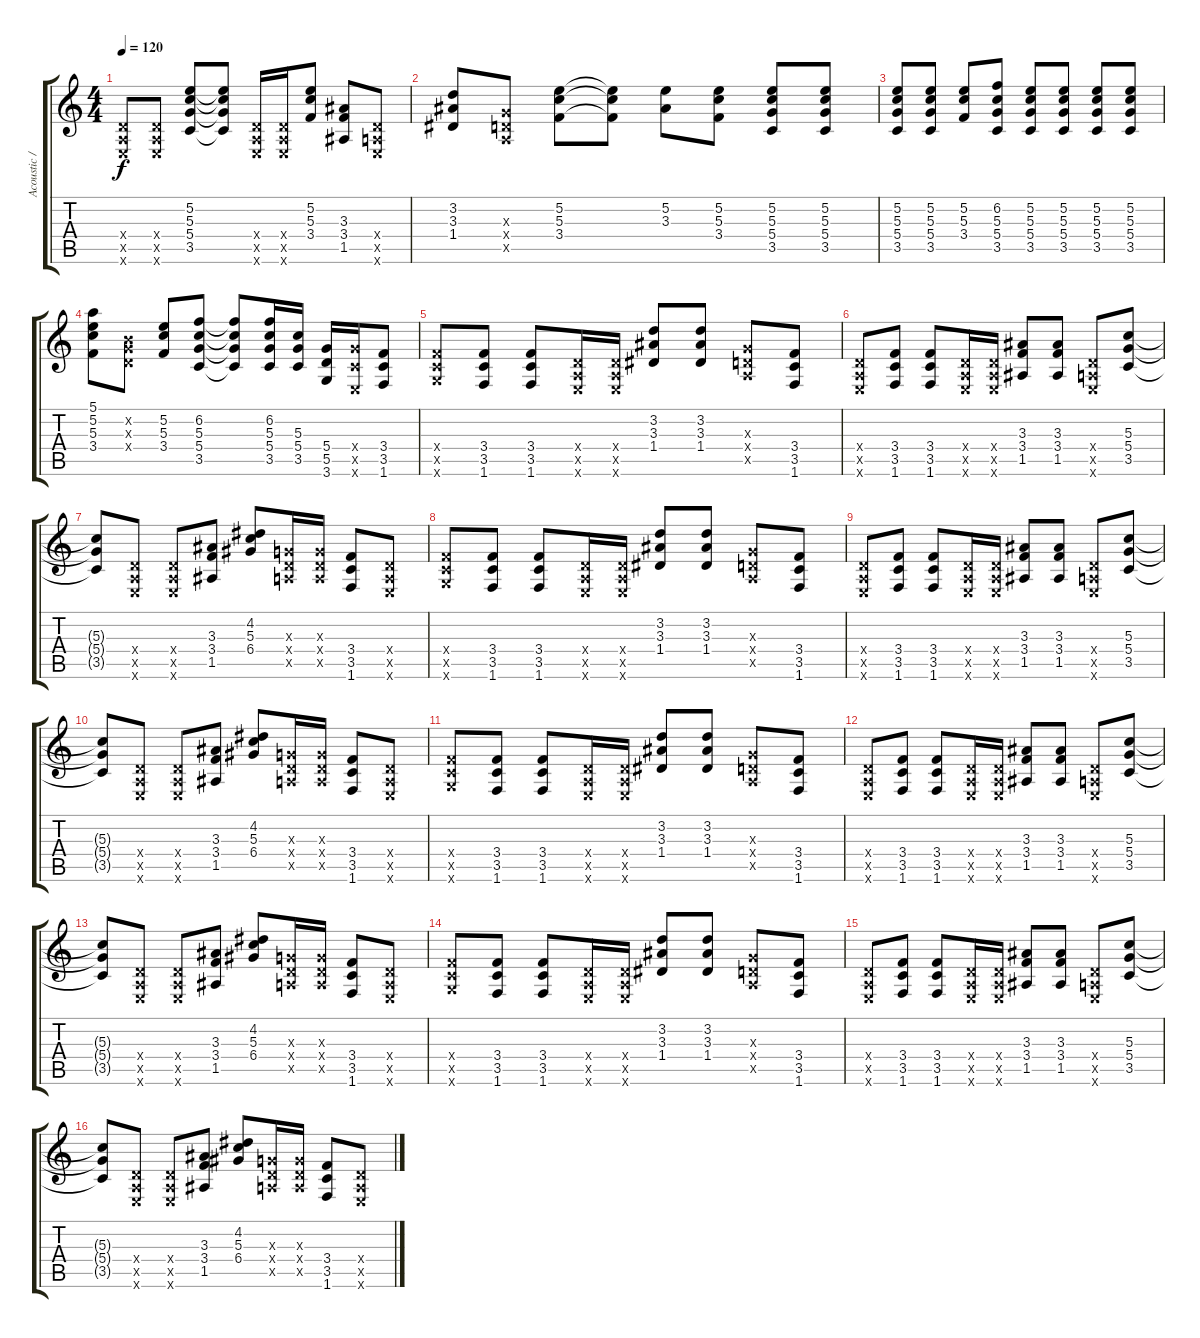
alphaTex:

\track ("Acoustic / Electric Guitar" "Acoustic /") {instrument acousticguitarsteel}
\staff {score tabs}
\tuning (E4 B3 G3 D3 A2 E2) {hide}
\ts (4 4)
\tempo 120
\clef g2
\ks c
(0.4{x} 0.5{x} 0.6{x}).8{dy f} (0.4{x} 0.5{x} 0.6{x}).8 (5.2 5.3 5.4 3.5).8 (5.2{t} 5.3{t} 5.4{t} 3.5{t}).8 (0.4{x} 0.5{x} 0.6{x}).16 (0.4{x} 0.5{x} 0.6{x}).16 (5.2 5.3 3.4).8 (3.3 3.4 1.5).8 (0.4{x} 0.5{x} 0.6{x}).8 |
(3.2 3.3 1.4).8 (0.3{x} 0.4{x} 0.5{x}).8 (5.2 5.3 3.4).8 (5.2{t} 5.3{t} 3.4{t}).8 (5.2 3.3).8 (5.2 5.3 3.4).8 (5.2 5.3 5.4 3.5).8 (5.2 5.3 5.4 3.5).8 |
(5.2 5.3 5.4 3.5).8 (5.2 5.3 5.4 3.5).8 (5.2 5.3 3.4).8 (6.2 5.3 5.4 3.5).8 (5.2 5.3 5.4 3.5).8 (5.2 5.3 5.4 3.5).8 (5.2 5.3 5.4 3.5).8 (5.2 5.3 5.4 3.5).8 |
(5.1 5.2 5.3 3.4).8 (0.2{x} 0.3{x} 0.4{x}).8 (5.2 5.3 3.4).8 (6.2 5.3 5.4 3.5).8 (6.2{t} 5.3{t} 5.4{t} 3.5{t}).8 (6.2 5.3 5.4 3.5).16 (5.3 5.4 3.5).16 (5.4 5.5 3.6).16 (5.4{x} 3.5{x} 0.6{x}).16 (3.4 3.5 1.6).8 |
(3.4{x} 3.5{x} 3.6{x}).8{instrument acousticguitarsteel} (3.4 3.5 1.6).8 (3.4 3.5 1.6).8 (0.4{x} 0.5{x} 0.6{x}).16 (0.4{x} 0.5{x} 0.6{x}).16 (3.2 3.3 1.4).8 (3.2 3.3 1.4).8 (0.3{x} 0.4{x} 0.5{x}).8 (3.4 3.5 1.6).8 |
(0.4{x} 0.5{x} 0.6{x}).8 (3.4 3.5 1.6).8 (3.4 3.5 1.6).8 (0.4{x} 0.5{x} 0.6{x}).16 (0.4{x} 0.5{x} 0.6{x}).16 (3.3 3.4 1.5).8 (3.3 3.4 1.5).8 (0.4{x} 0.5{x} 0.6{x}).8 (5.3 5.4 3.5).8 |
(5.3{t} 5.4{t} 3.5{t}).8{volume 10} (0.4{x} 0.5{x} 0.6{x}).8 (0.4{x} 0.5{x} 0.6{x}).8 (3.3 3.4 1.5).8 (4.2 5.3 6.4).8 (0.3{x} 0.4{x} 0.5{x}).16 (0.3{x} 0.4{x} 0.5{x}).16 (3.4 3.5 1.6).8 (0.4{x} 0.5{x} 0.6{x}).8 |
(3.4{x} 3.5{x} 3.6{x}).8 (3.4 3.5 1.6).8 (3.4 3.5 1.6).8 (0.4{x} 0.5{x} 0.6{x}).16 (0.4{x} 0.5{x} 0.6{x}).16 (3.2 3.3 1.4).8 (3.2 3.3 1.4).8 (0.3{x} 0.4{x} 0.5{x}).8 (3.4 3.5 1.6).8 |
(0.4{x} 0.5{x} 0.6{x}).8 (3.4 3.5 1.6).8 (3.4 3.5 1.6).8 (0.4{x} 0.5{x} 0.6{x}).16 (0.4{x} 0.5{x} 0.6{x}).16 (3.3 3.4 1.5).8 (3.3 3.4 1.5).8 (0.4{x} 0.5{x} 0.6{x}).8 (5.3 5.4 3.5).8 |
(5.3{t} 5.4{t} 3.5{t}).8 (0.4{x} 0.5{x} 0.6{x}).8 (0.4{x} 0.5{x} 0.6{x}).8 (3.3 3.4 1.5).8 (4.2 5.3 6.4).8 (0.3{x} 0.4{x} 0.5{x}).16 (0.3{x} 0.4{x} 0.5{x}).16 (3.4 3.5 1.6).8 (0.4{x} 0.5{x} 0.6{x}).8 |
(3.4{x} 3.5{x} 3.6{x}).8 (3.4 3.5 1.6).8 (3.4 3.5 1.6).8 (0.4{x} 0.5{x} 0.6{x}).16 (0.4{x} 0.5{x} 0.6{x}).16 (3.2 3.3 1.4).8 (3.2 3.3 1.4).8 (0.3{x} 0.4{x} 0.5{x}).8 (3.4 3.5 1.6).8 |
(0.4{x} 0.5{x} 0.6{x}).8 (3.4 3.5 1.6).8 (3.4 3.5 1.6).8 (0.4{x} 0.5{x} 0.6{x}).16 (0.4{x} 0.5{x} 0.6{x}).16 (3.3 3.4 1.5).8 (3.3 3.4 1.5).8 (0.4{x} 0.5{x} 0.6{x}).8 (5.3 5.4 3.5).8 |
(5.3{t} 5.4{t} 3.5{t}).8 (0.4{x} 0.5{x} 0.6{x}).8 (0.4{x} 0.5{x} 0.6{x}).8 (3.3 3.4 1.5).8 (4.2 5.3 6.4).8 (0.3{x} 0.4{x} 0.5{x}).16 (0.3{x} 0.4{x} 0.5{x}).16 (3.4 3.5 1.6).8 (0.4{x} 0.5{x} 0.6{x}).8 |
(3.4{x} 3.5{x} 3.6{x}).8 (3.4 3.5 1.6).8 (3.4 3.5 1.6).8 (0.4{x} 0.5{x} 0.6{x}).16 (0.4{x} 0.5{x} 0.6{x}).16 (3.2 3.3 1.4).8 (3.2 3.3 1.4).8 (0.3{x} 0.4{x} 0.5{x}).8 (3.4 3.5 1.6).8 |
(0.4{x} 0.5{x} 0.6{x}).8 (3.4 3.5 1.6).8 (3.4 3.5 1.6).8 (0.4{x} 0.5{x} 0.6{x}).16 (0.4{x} 0.5{x} 0.6{x}).16 (3.3 3.4 1.5).8 (3.3 3.4 1.5).8 (0.4{x} 0.5{x} 0.6{x}).8 (5.3 5.4 3.5).8 |
(5.3{t} 5.4{t} 3.5{t}).8 (0.4{x} 0.5{x} 0.6{x}).8 (0.4{x} 0.5{x} 0.6{x}).8 (3.3 3.4 1.5).8 (4.2 5.3 6.4).8 (0.3{x} 0.4{x} 0.5{x}).16 (0.3{x} 0.4{x} 0.5{x}).16 (3.4 3.5 1.6).8 (0.4{x} 0.5{x} 0.6{x}).8
